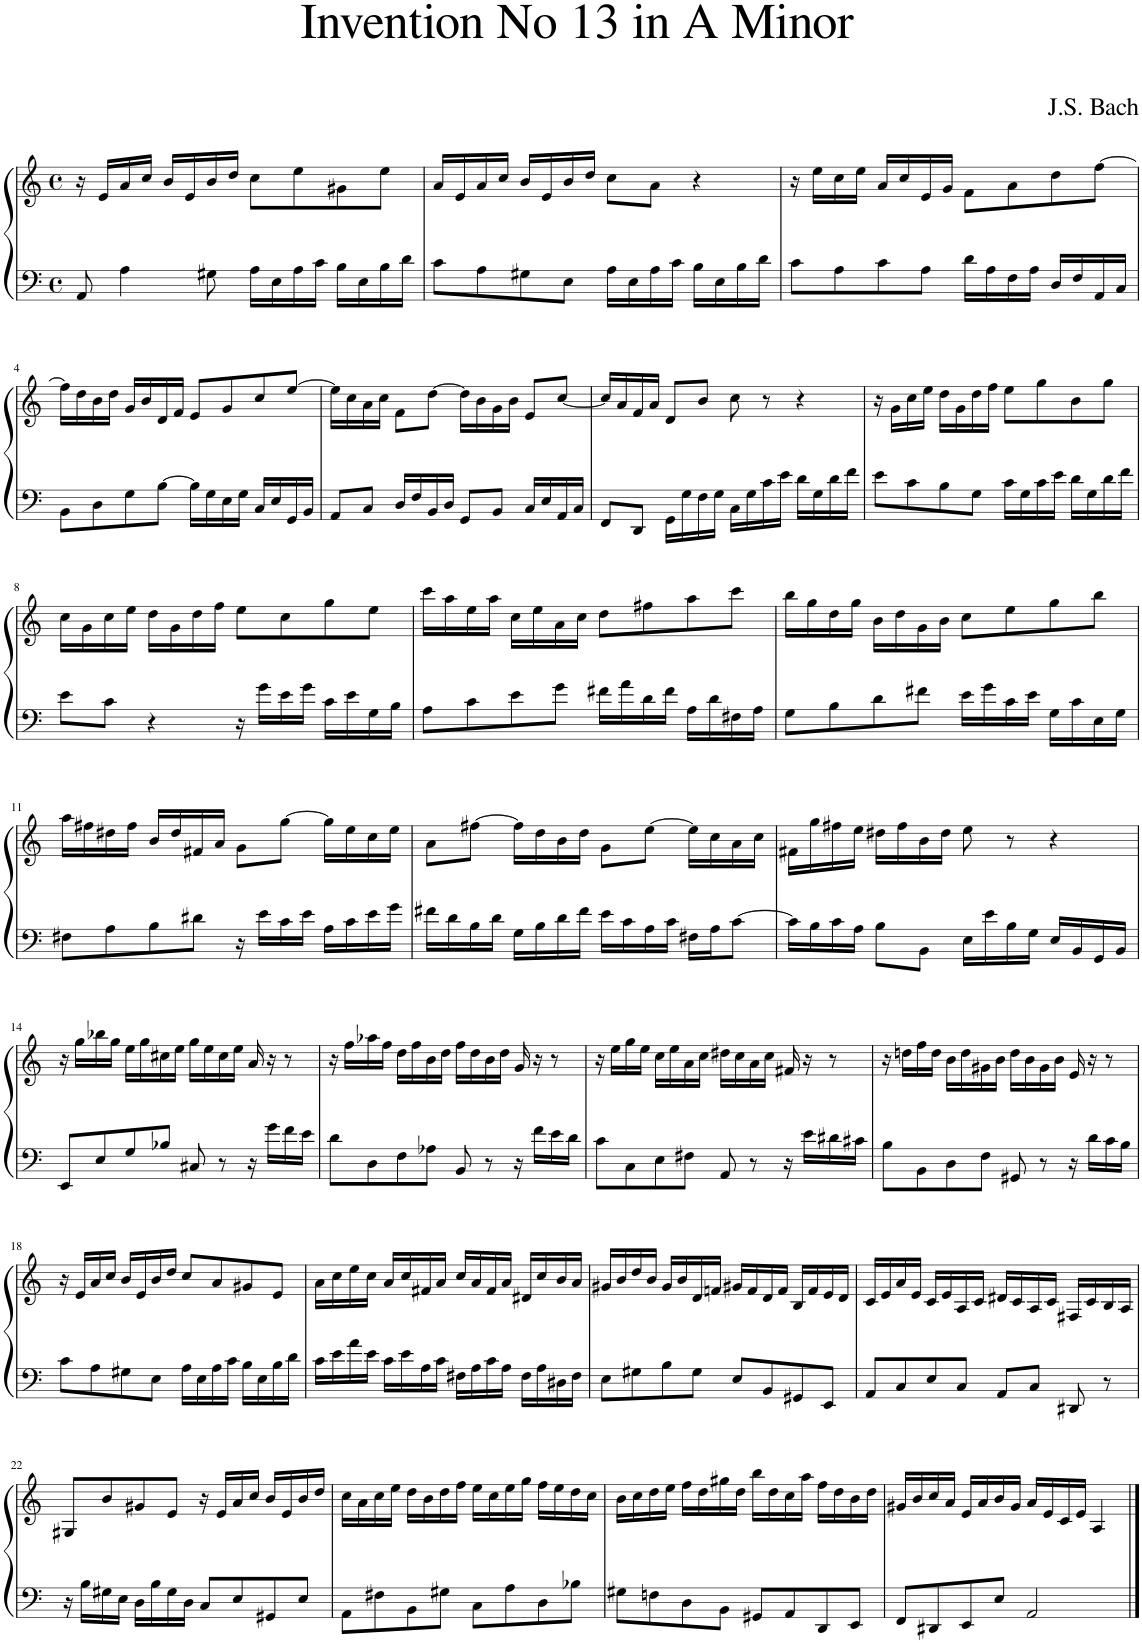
**kern	**kern
*part1	*part1
*staff2	*staff1
*I"Piano	*
*I'Pno.	*
*clefF4	*clefG2
*k[]	*k[]
*M4/4	*M4/4
*met(c)	*met(c)
=1	=1
8AA/	16r
.	16e/LL
4A\	16a/
.	16cc/JJ
.	16b/LL
.	16e/
8G#X\	16b/
.	16dd/JJ
16A\LL	8cc\L
16E\	.
16A\	8ee\
16c\JJ	.
16B\LL	8g#X\
16E\	.
16B\	8ee\J
16d\JJ	.
=2	=2
8c\L	16a/LL
.	16e/
8A\	16a/
.	16cc/JJ
8G#X\	16b/LL
.	16e/
8E\J	16b/
.	16dd/JJ
16A\LL	8cc\L
16E\	.
16A\	8a\J
16c\JJ	.
16B\LL	4r
16E\	.
16B\	.
16d\JJ	.
=3	=3
8c\L	16r
.	16ee\LL
8A\	16cc\
.	16ee\JJ
8c\	16a/LL
.	16cc/
8A\J	16e/
.	16g/JJ
16d\LL	8f\L
16A\	.
16F\	8a\
16A\JJ	.
16D/LL	8dd\
16F/	.
16AA/	[8ff\J
16C/JJ	.
!!LO:LB:g=z
=4	=4
8BB\L	16ff\LL]
.	16dd\
8D\	16b\
.	16dd\JJ
8G\	16g/LL
.	16b/
[8B\J	16d/
.	16f/JJ
16B\LL]	8e/L
16G\	.
16E\	8g/
16G\JJ	.
16C/LL	8cc/
16E/	.
16GG/	[8ee/J
16BB/JJ	.
=5	=5
8AA/L	16ee\LL]
.	16cc\
8C/J	16a\
.	16cc\JJ
16D/LL	8f\L
16F/	.
16BB/	[8dd\J
16D/JJ	.
8GG/L	16dd\LL]
.	16b\
8BB/J	16g\
.	16b\JJ
16C/LL	8e/L
16E/	.
16AA/	[8cc/J
16C/JJ	.
=6	=6
8FF/L	16cc/LL]
.	16a/
8DD/J	16f/
.	16a/JJ
16GG\LL	8d/L
16G\	.
16F\	8b/J
16G\JJ	.
16C\LL	8cc\
16G\	.
16c\	8r
16e\JJ	.
16d\LL	4r
16G\	.
16d\	.
16f\JJ	.
=7	=7
8e\L	16r
.	16g\LL
8c\	16cc\
.	16ee\JJ
8B\	16dd\LL
.	16g\
8G\J	16dd\
.	16ff\JJ
16c\LL	8ee\L
16G\	.
16c\	8gg\
16e\JJ	.
16d\LL	8b\
16G\	.
16d\	8gg\J
16f\JJ	.
!!LO:LB:g=z
=8	=8
8e\L	16cc\LL
.	16g\
8c\J	16cc\
.	16ee\JJ
4r	16dd\LL
.	16g\
.	16dd\
.	16ff\JJ
16r	8ee\L
16g\LL	.
16e\	8cc\
16g\JJ	.
16c\LL	8gg\
16e\	.
16G\	8ee\J
16B\JJ	.
=9	=9
8A\L	16ccc\LL
.	16aa\
8c\	16ee\
.	16aa\JJ
8e\	16cc\LL
.	16ee\
8g\J	16a\
.	16cc\JJ
16f#X\LL	8dd\L
16a\	.
16d\	8ff#X\
16f#\JJ	.
16A\LL	8aa\
16d\	.
16F#X\	8ccc\J
16A\JJ	.
=10	=10
8G\L	16bb\LL
.	16gg\
8B\	16dd\
.	16gg\JJ
8d\	16b\LL
.	16dd\
8f#X\J	16g\
.	16b\JJ
16e\LL	8cc\L
16g\	.
16c\	8ee\
16e\JJ	.
16G\LL	8gg\
16c\	.
16E\	8bb\J
16G\JJ	.
!!LO:LB:g=z
=11	=11
8F#X\L	16aa\LL
.	16ff#X\
8A\	16dd#X\
.	16ff#\JJ
8B\	16b/LL
.	16dd#/
8d#X\J	16f#X/
.	16a/JJ
16r	8g\L
16e\LL	.
16c\	[8gg\J
16e\JJ	.
16A\LL	16gg\LL]
16c\	16ee\
16e\	16cc\
16g\JJ	16ee\JJ
=12	=12
16f#X\LL	8a\L
16d\	.
16B\	[8ff#X\J
16d\JJ	.
16G\LL	16ff#\LL]
16B\	16dd\
16d\	16b\
16f#\JJ	16dd\JJ
16e\LL	8g\L
16c\	.
16A\	[8ee\J
16c\JJ	.
16F#X\LL	16ee\LL]
16A\J	16cc\
[8c\J	16a\
.	16cc\JJ
=13	=13
16c\LL]	16f#X\LL
16B\	16gg\
16c\	16ff#X\
16A\JJ	16ee\JJ
8B\L	16dd#X\LL
.	16ff#\
8BB\J	16b\
.	16dd#\JJ
16E\LL	8ee\
16e\	.
16B\	8r
16G\JJ	.
16E/LL	4r
16BB/	.
16GG/	.
16BB/JJ	.
!!LO:LB:g=z
=14	=14
8EE/L	16r
.	16gg\LL
8E/	16bb-X\
.	16gg\JJ
8G/	16ee\LL
.	16gg\
8B-X/J	16cc#X\
.	16ee\JJ
8C#X/	16gg\LL
.	16ee\
8r	16cc#\
.	16ee\JJ
16r	16a/
16g\LL	16r
16f\	8r
16e\JJ	.
=15	=15
8d\L	16r
.	16ff\LL
8D\	16aa-X\
.	16ff\JJ
8F\	16dd\LL
.	16ff\
8A-X\J	16b\
.	16dd\JJ
8BB/	16ff\LL
.	16dd\
8r	16b\
.	16dd\JJ
16r	16g/
16f\LL	16r
16e\	8r
16d\JJ	.
=16	=16
8c\L	16r
.	16ee\LL
8C\	16gg\
.	16ee\JJ
8E\	16cc\LL
.	16ee\
8F#X\J	16a\
.	16cc\JJ
8AA/	16dd#X\LL
.	16cc\
8r	16a\
.	16cc\JJ
16r	16f#X/
16e\LL	16r
16d#X\	8r
16c#X\JJ	.
=17	=17
8B\L	16r
.	16ddn\LL
8BB\	16ff\
.	16dd\JJ
8D\	16b\LL
.	16dd\
8F\J	16g#X\
.	16b\JJ
8GG#X/	16dd\LL
.	16b\
8r	16g#\
.	16b\JJ
16r	16e/
16d\LL	16r
16c\	8r
16B\JJ	.
!!LO:LB:g=z
=18	=18
8c\L	16r
.	16e/LL
8A\	16a/
.	16cc/JJ
8G#X\	16b/LL
.	16e/
8E\J	16b/
.	16dd/JJ
16A\LL	8cc/L
16E\	.
16A\	8a/
16c\JJ	.
16B\LL	8g#X/
16E\	.
16B\	8e/J
16d\JJ	.
=19	=19
16c\LL	16a\LL
16e\	16cc\
16a\	16ee\
16e\JJ	16cc\JJ
16c\LL	16a/LL
16e\	16cc/
16A\	16f#X/
16c\JJ	16a/JJ
16F#X\LL	16cc/LL
16A\	16a/
16c\	16f#/
16A\JJ	16a/JJ
16F#\LL	16d#X/LL
16A\	16cc/
16D#X\	16b/
16F#\JJ	16a/JJ
=20	=20
8E\L	16g#X/LL
.	16b/
8G#X\	16dd/
.	16b/JJ
8B\	16g#/LL
.	16b/
8G#\J	16d/
.	16fn/JJ
8E/L	16g#X/LL
.	16f/
8BB/	16d/
.	16f/JJ
8GG#X/	16B/LL
.	16f/
8EE/J	16e/
.	16d/JJ
=21	=21
8AA/L	16c/LL
.	16e/
8C/	16a/
.	16e/JJ
8E/	16c/LL
.	16e/
8C/J	16A/
.	16c/JJ
8AA/L	16d#X/LL
.	16c/
8C/J	16A/
.	16c/JJ
8DD#X/	16F#X/LL
.	16c/
8r	16B/
.	16A/JJ
!!LO:LB:g=z
=22	=22
16r	8G#X/L
16B\LL	.
16G#X\	8b/
16E\JJ	.
16D\LL	8g#X/
16B\	.
16G#\	8e/J
16D\JJ	.
8C/L	16r
.	16e/LL
8E/	16a/
.	16cc/JJ
8GG#X/	16b/LL
.	16e/
8E/J	16b/
.	16dd/JJ
=23	=23
8AA\L	16cc\LL
.	16a\
8F#X\	16cc\
.	16ee\JJ
8BB\	16dd\LL
.	16b\
8G#X\J	16dd\
.	16ff\JJ
8C\L	16ee\LL
.	16cc\
8A\	16ee\
.	16gg\JJ
8D\	16ff\LL
.	16ee\
8B-X\J	16dd\
.	16cc\JJ
=24	=24
8G#X\L	16b\LL
.	16cc\
8Fn\	16dd\
.	16ee\JJ
8D\	16ff\LL
.	16dd\
8BB\J	16gg#X\
.	16dd\JJ
8GG#X/L	16bb\LL
.	16dd\
8AA/	16cc\
.	16aa\JJ
8DD/	16ff\LL
.	16dd\
8EE/J	16b\
.	16dd\JJ
=25	=25
8FF/L	16g#X/LL
.	16b/
8DD#X/	16cc/
.	16a/JJ
8EE/	16e/LL
.	16a/
8E/J	16b/
.	16g#/JJ
2AA/	16a/LL
.	16e/
.	16c/
.	16e/JJ
.	4A/
==	==
*-	*-
